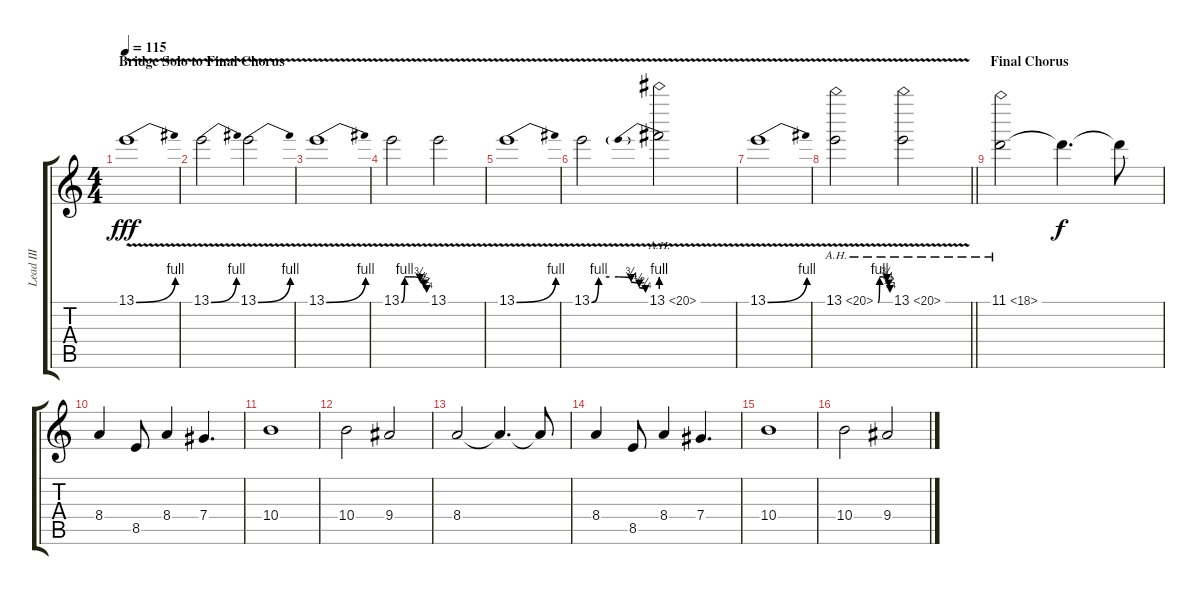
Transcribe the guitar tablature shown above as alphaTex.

\track ("Lead III" "Lead III") {instrument distortionguitar}
\staff {score tabs}
\tuning (Eb4 Bb3 Gb3 Db3 Ab2 Eb2) {hide}
\ts (4 4)
\section ("" "Bridge Solo to Final Chorus")
\tempo 115
\clef g2
\ks c
13.1{be (bend 0 0 60 4) v}.1{dy fff} |
13.1{be (bend 0 0 60 4) v}.2 13.1{be (bend 0 0 60 4) v}.2 |
13.1{be (bend 0 0 60 4) v}.1 |
13.1{be (custom 0 0 8 4 20 4 30 4 44 3 53 2 60 1) v}.2 13.1{v}.2 |
13.1{be (bend 0 0 60 4) v}.1 |
13.1{be (custom 0 0 8 4 20 4 30 4 44 3 53 2 60 1) v}.2 13.1{be (prebend 0 4 60 4) ah 7 v}.2 |
13.1{be (bend 0 0 60 4) v}.1 |
\barLineRight lightlight
13.1{be (custom 0 0 8 4 20 4 30 4 44 3 53 2 60 1) ah 7 v}.2 13.1{ah 7 v}.2 |
\section ("" "Final Chorus")
11.1{ah 7}.2 11.1{t}.4{d dy f} 11.1{t}.8 |
8.4.4 8.5.8 8.4.4 7.4.4{d} |
10.4.1 |
10.4.2 9.4.2 |
8.4.2 8.4{t}.4{d} 8.4{t}.8 |
8.4.4 8.5.8 8.4.4 7.4.4{d} |
10.4.1 |
10.4.2 9.4.2
